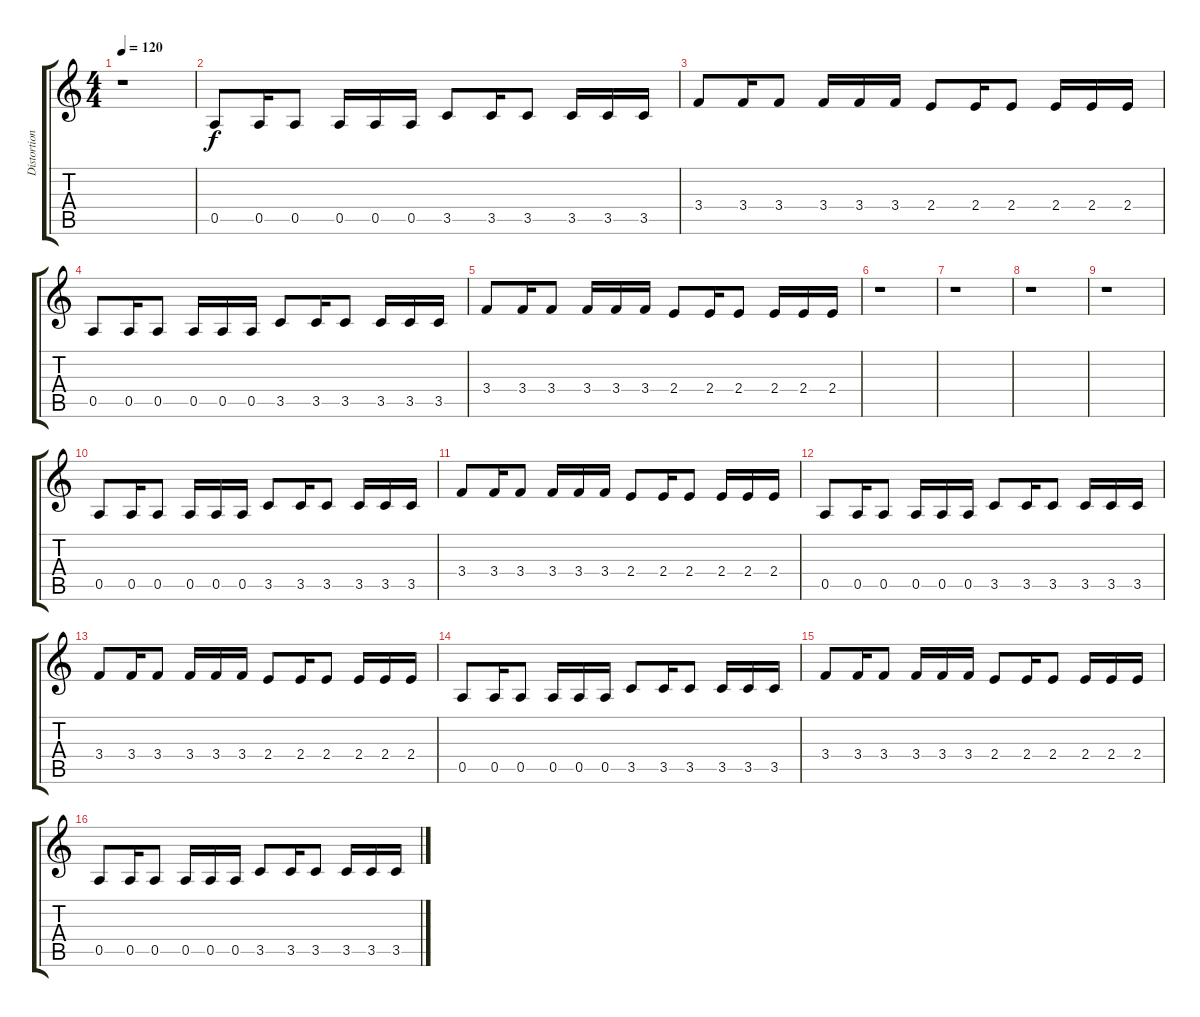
\track ("Distortion" "Distortion") {instrument distortionguitar}
\staff {score tabs}
\tuning (E4 B3 G3 D3 A2 E2) {hide}
\ts (4 4)
\tempo 120
\clef g2
\ks c
r.1{dy f instrument distortionguitar} |
0.5.8 0.5.16 0.5.8 0.5.16 0.5.16 0.5.16 3.5.8 3.5.16 3.5.8 3.5.16 3.5.16 3.5.16 |
3.4.8 3.4.16 3.4.8 3.4.16 3.4.16 3.4.16 2.4.8 2.4.16 2.4.8 2.4.16 2.4.16 2.4.16 |
0.5.8 0.5.16 0.5.8 0.5.16 0.5.16 0.5.16 3.5.8 3.5.16 3.5.8 3.5.16 3.5.16 3.5.16 |
3.4.8 3.4.16 3.4.8 3.4.16 3.4.16 3.4.16 2.4.8 2.4.16 2.4.8 2.4.16 2.4.16 2.4.16 |
r.1 |
r.1 |
r.1 |
r.1 |
0.5.8 0.5.16 0.5.8 0.5.16 0.5.16 0.5.16 3.5.8 3.5.16 3.5.8 3.5.16 3.5.16 3.5.16 |
3.4.8 3.4.16 3.4.8 3.4.16 3.4.16 3.4.16 2.4.8 2.4.16 2.4.8 2.4.16 2.4.16 2.4.16 |
0.5.8 0.5.16 0.5.8 0.5.16 0.5.16 0.5.16 3.5.8 3.5.16 3.5.8 3.5.16 3.5.16 3.5.16 |
3.4.8 3.4.16 3.4.8 3.4.16 3.4.16 3.4.16 2.4.8 2.4.16 2.4.8 2.4.16 2.4.16 2.4.16 |
0.5.8 0.5.16 0.5.8 0.5.16 0.5.16 0.5.16 3.5.8 3.5.16 3.5.8 3.5.16 3.5.16 3.5.16 |
3.4.8 3.4.16 3.4.8 3.4.16 3.4.16 3.4.16 2.4.8 2.4.16 2.4.8 2.4.16 2.4.16 2.4.16 |
0.5.8 0.5.16 0.5.8 0.5.16 0.5.16 0.5.16 3.5.8 3.5.16 3.5.8 3.5.16 3.5.16 3.5.16
